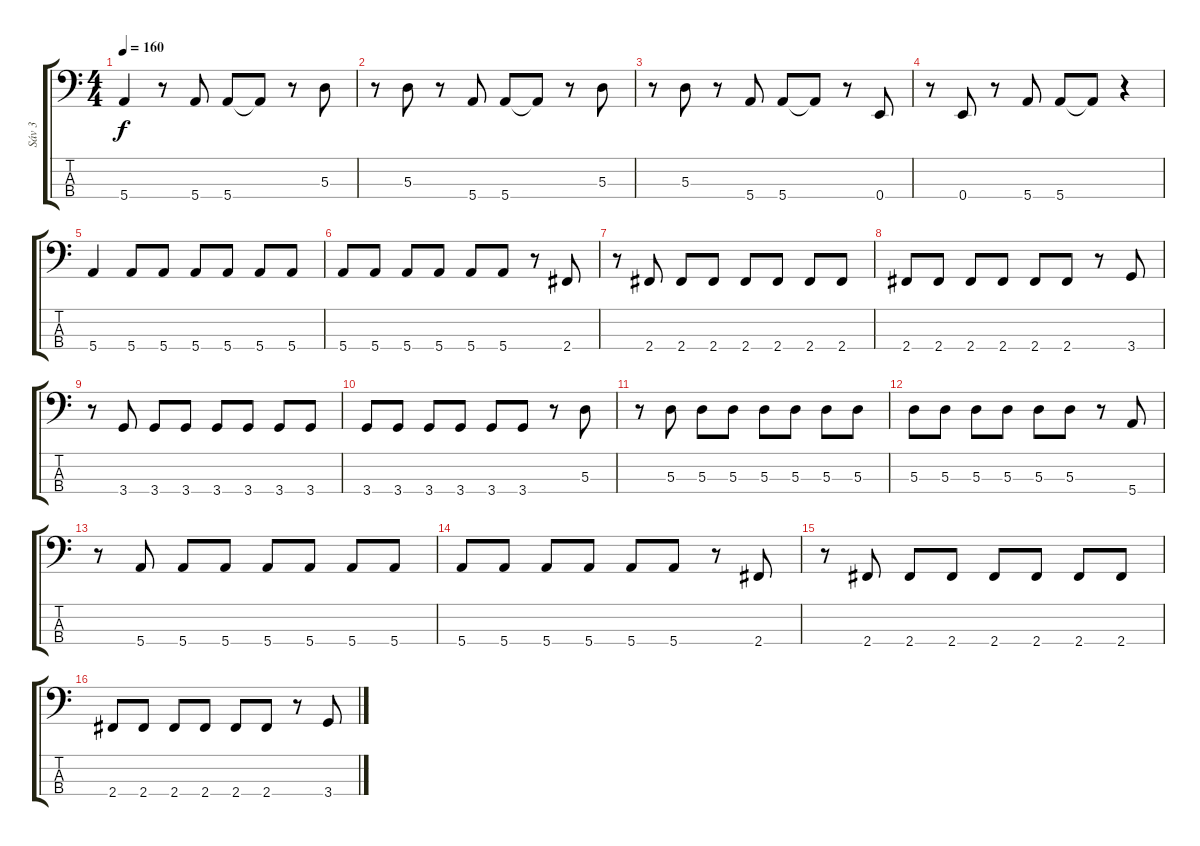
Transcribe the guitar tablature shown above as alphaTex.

\track ("Sáv 3" "Sáv 3") {instrument electricbasspick}
\staff {score tabs}
\tuning (G2 D2 A1 E1) {hide}
\ts (4 4)
\tempo 160
\clef f4
\ks c
5.4.4{dy f} r.8 5.4.8 5.4.8 5.4{t}.8 r.8 5.3.8 |
r.8 5.3.8 r.8 5.4.8 5.4.8 5.4{t}.8 r.8 5.3.8 |
r.8 5.3.8 r.8 5.4.8 5.4.8 5.4{t}.8 r.8 0.4.8 |
r.8 0.4.8 r.8 5.4.8 5.4.8 5.4{t}.8 r.4 |
5.4.4 5.4.8 5.4.8 5.4.8 5.4.8 5.4.8 5.4.8 |
5.4.8 5.4.8 5.4.8 5.4.8 5.4.8 5.4.8 r.8 2.4.8 |
r.8 2.4.8 2.4.8 2.4.8 2.4.8 2.4.8 2.4.8 2.4.8 |
2.4.8 2.4.8 2.4.8 2.4.8 2.4.8 2.4.8 r.8 3.4.8 |
r.8 3.4.8 3.4.8 3.4.8 3.4.8 3.4.8 3.4.8 3.4.8 |
3.4.8 3.4.8 3.4.8 3.4.8 3.4.8 3.4.8 r.8 5.3.8 |
r.8 5.3.8 5.3.8 5.3.8 5.3.8 5.3.8 5.3.8 5.3.8 |
5.3.8 5.3.8 5.3.8 5.3.8 5.3.8 5.3.8 r.8 5.4.8 |
r.8 5.4.8 5.4.8 5.4.8 5.4.8 5.4.8 5.4.8 5.4.8 |
5.4.8 5.4.8 5.4.8 5.4.8 5.4.8 5.4.8 r.8 2.4.8 |
r.8 2.4.8 2.4.8 2.4.8 2.4.8 2.4.8 2.4.8 2.4.8 |
2.4.8 2.4.8 2.4.8 2.4.8 2.4.8 2.4.8 r.8 3.4.8
